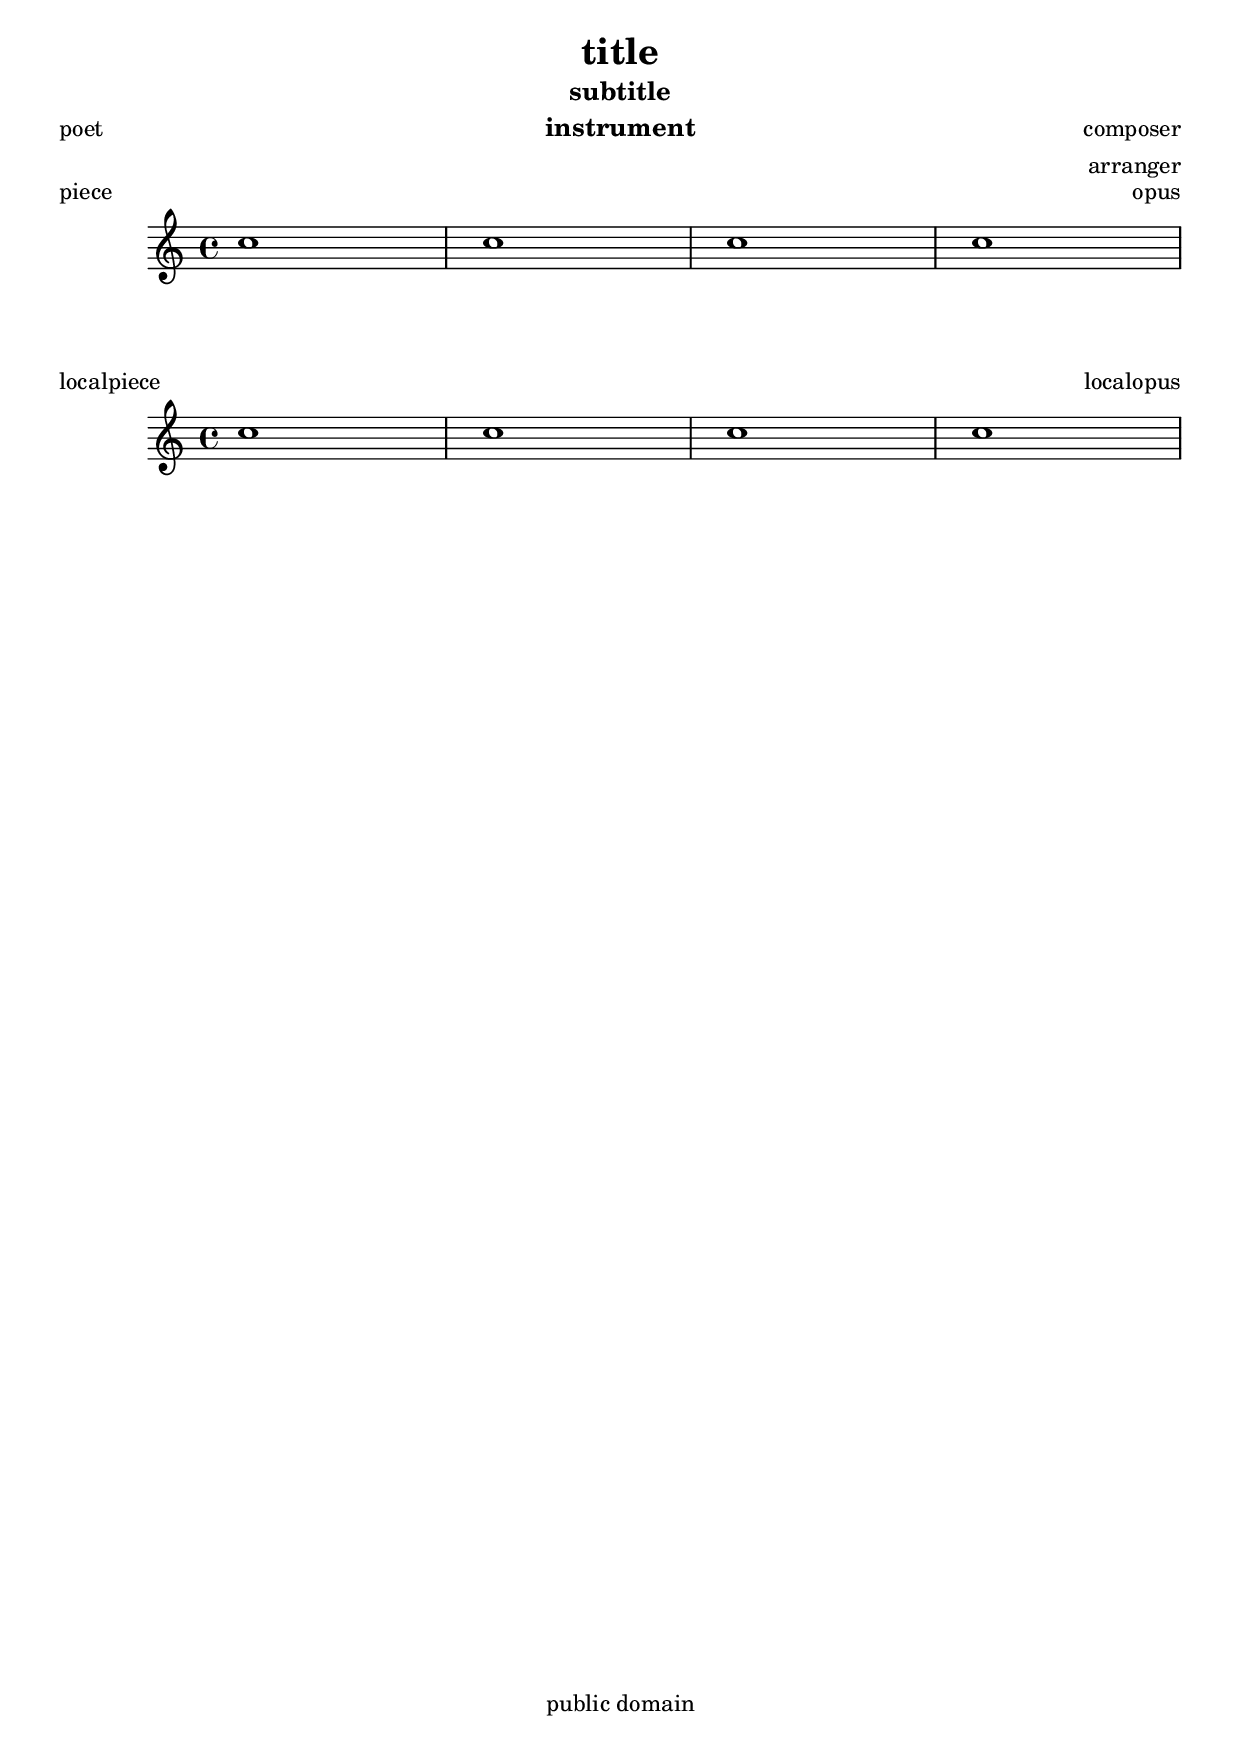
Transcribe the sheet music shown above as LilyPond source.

%% Do not edit this file; it is auto-generated from LSR http://lsr.dsi.unimi.it
%% This file is in the public domain.
\version "2.11.64"

\header {
  lsrtags = "text, paper-and-layout, titles"

  texidoc = "
A demonstration of all headers.

"
  doctitle = "Demonstrating all headers"
} % begin verbatim

\header {
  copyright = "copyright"
  title = "title"
  subtitle = "subtitle"
  composer = "composer"
  arranger = "arranger"
  instrument = "instrument"
  metre = "metre"
  opus = "opus"
  piece = "piece"
  poet = "poet"
  texidoc = "All header fields with special meanings."
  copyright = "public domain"
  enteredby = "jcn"
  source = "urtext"
}

\layout {
  ragged-right = ##f
}

\score {
  \relative c'' { c1 | c | c | c }
}

\score {
   \relative c'' { c1 | c | c | c }
   \header {
     title = "localtitle"
     subtitle = "localsubtitle"
     composer = "localcomposer"
     arranger = "localarranger"
     instrument = "localinstrument"
     metre = "localmetre"
     opus = "localopus"
     piece = "localpiece"
     poet = "localpoet"
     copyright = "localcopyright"
   }
}
